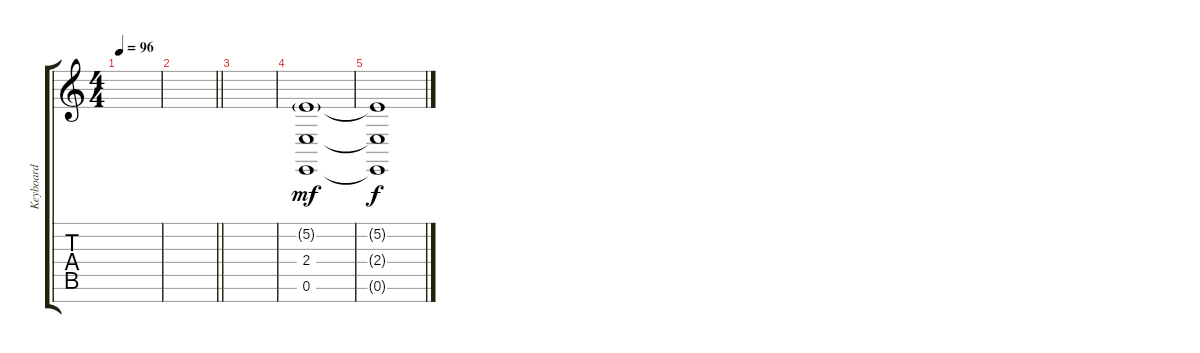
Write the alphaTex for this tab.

\track ("Keyboard" "Keyboard") {instrument stringensemble1}
\staff {score tabs}
\tuning (E4 B3 G3 D3 A2 E2 D2) {hide}
\ts (4 4)
\tempo 96
\clef g2
\ks c
|
\barLineRight lightlight
|
|
(5.2{g} 2.4 0.6).1{dy mf instrument tubularbells} |
(5.2{t} 2.4{t} 0.6{t}).1{dy f}
